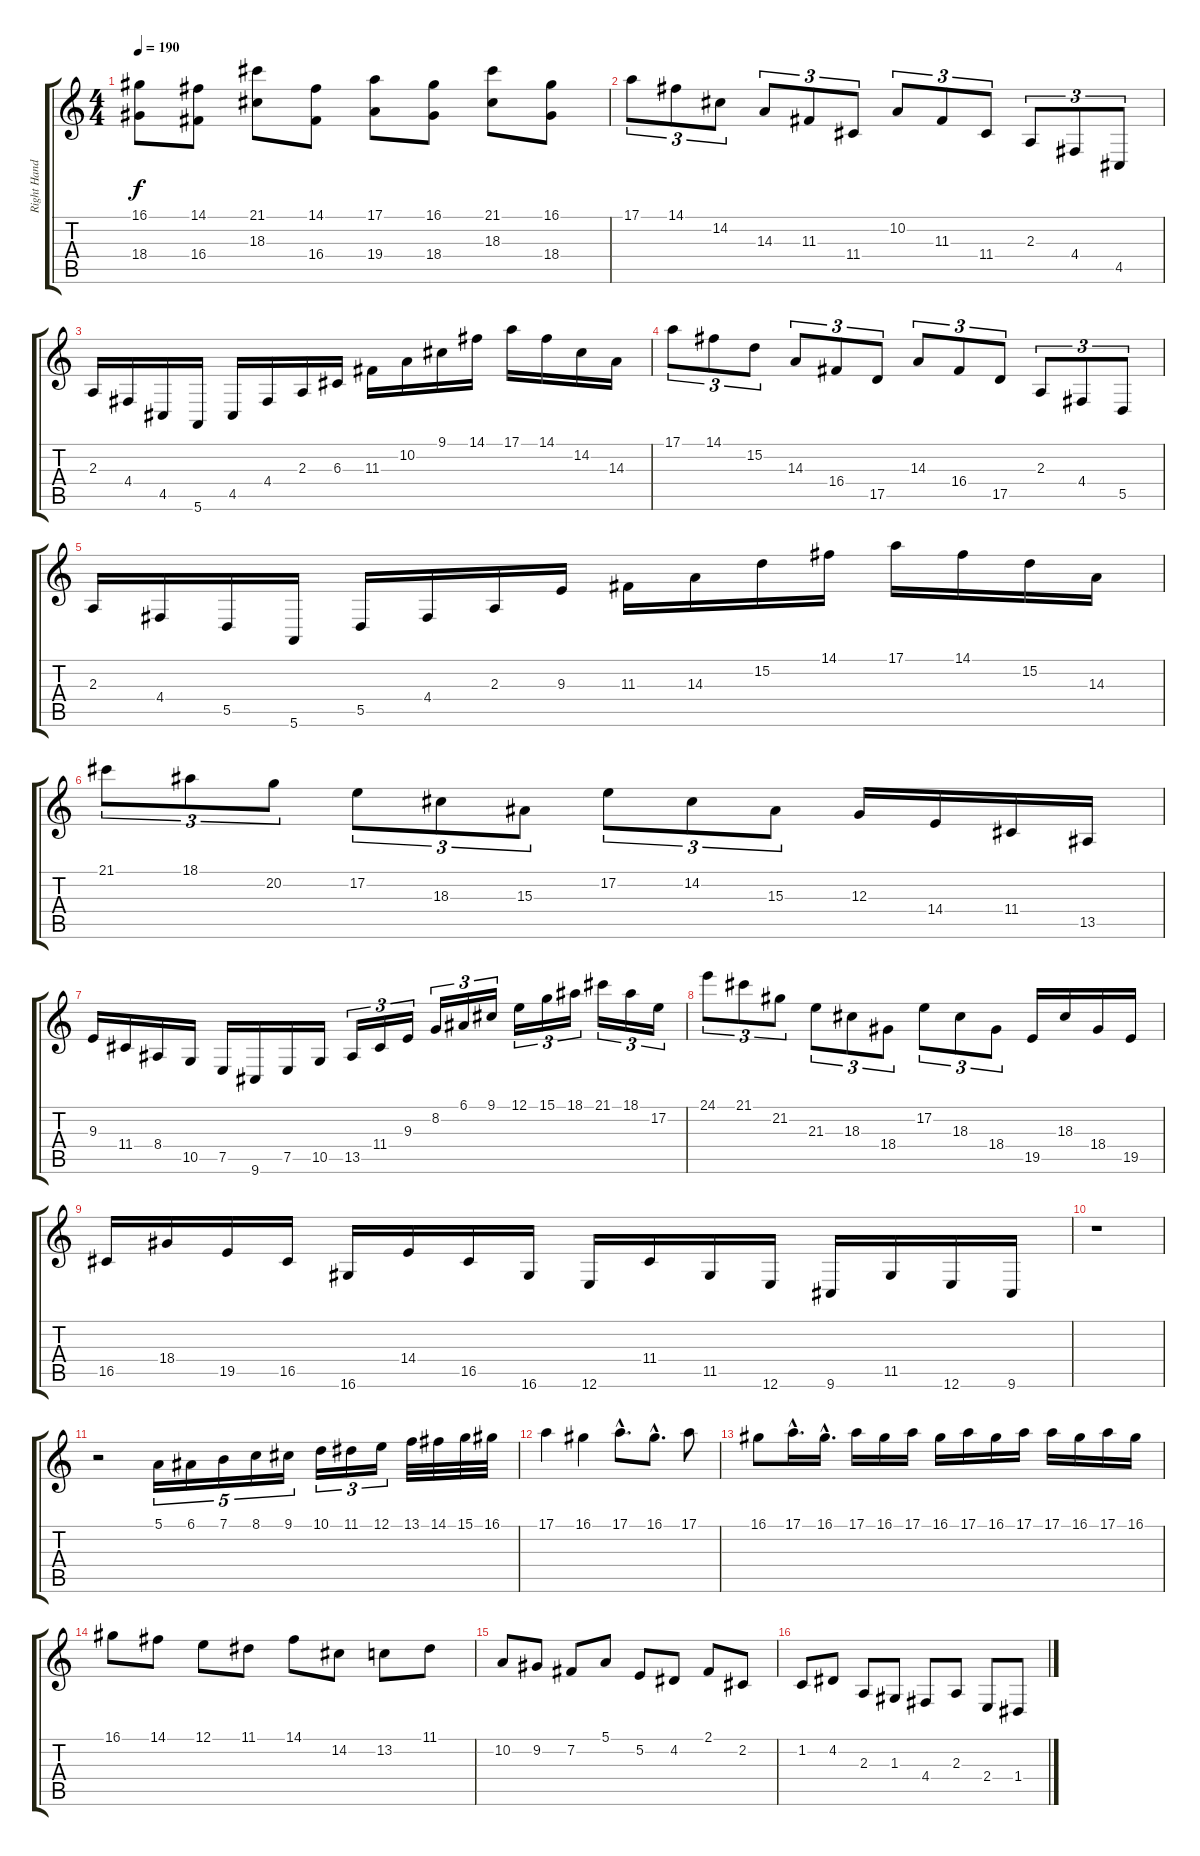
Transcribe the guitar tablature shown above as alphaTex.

\track ("Right Hand" "Right Hand") {instrument acousticgrandpiano}
\staff {score tabs}
\tuning (E4 B3 G3 D3 A2 E2) {hide}
\ts (4 4)
\tempo 190
\clef g2
\ks c
(16.1 18.4).8{dy f} (14.1 16.4).8 (21.1 18.3).8 (14.1 16.4).8 (17.1 19.4).8 (16.1 18.4).8 (21.1 18.3).8 (16.1 18.4).8 |
17.1.8{tu (3 2)} 14.1.8{tu (3 2)} 14.2.8{tu (3 2)} 14.3.8{tu (3 2)} 11.3.8{tu (3 2)} 11.4.8{tu (3 2)} 10.2.8{tu (3 2)} 11.3.8{tu (3 2)} 11.4.8{tu (3 2)} 2.3.8{tu (3 2)} 4.4.8{tu (3 2)} 4.5.8{tu (3 2)} |
2.3.16 4.4.16 4.5.16 5.6.16 4.5.16 4.4.16 2.3.16 6.3.16 11.3.16 10.2.16 9.1.16 14.1.16 17.1.16 14.1.16 14.2.16 14.3.16 |
17.1.8{tu (3 2)} 14.1.8{tu (3 2)} 15.2.8{tu (3 2)} 14.3.8{tu (3 2)} 16.4.8{tu (3 2)} 17.5.8{tu (3 2)} 14.3.8{tu (3 2)} 16.4.8{tu (3 2)} 17.5.8{tu (3 2)} 2.3.8{tu (3 2)} 4.4.8{tu (3 2)} 5.5.8{tu (3 2)} |
2.3.16 4.4.16 5.5.16 5.6.16 5.5.16 4.4.16 2.3.16 9.3.16 11.3.16 14.3.16 15.2.16 14.1.16 17.1.16 14.1.16 15.2.16 14.3.16 |
21.1.8{tu (3 2)} 18.1.8{tu (3 2)} 20.2.8{tu (3 2)} 17.2.8{tu (3 2)} 18.3.8{tu (3 2)} 15.3.8{tu (3 2)} 17.2.8{tu (3 2)} 14.2.8{tu (3 2)} 15.3.8{tu (3 2)} 12.3.16 14.4.16 11.4.16 13.5.16 |
9.3.16 11.4.16 8.4.16 10.5.16 7.5.16 9.6.16 7.5.16 10.5.16 13.5.16{tu (3 2)} 11.4.16{tu (3 2)} 9.3.16{tu (3 2)} 8.2.16{tu (3 2)} 6.1.16{tu (3 2)} 9.1.16{tu (3 2)} 12.1.16{tu (3 2)} 15.1.16{tu (3 2)} 18.1.16{tu (3 2)} 21.1.16{tu (3 2)} 18.1.16{tu (3 2)} 17.2.16{tu (3 2)} |
24.1.8{tu (3 2)} 21.1.8{tu (3 2)} 21.2.8{tu (3 2)} 21.3.8{tu (3 2)} 18.3.8{tu (3 2)} 18.4.8{tu (3 2)} 17.2.8{tu (3 2)} 18.3.8{tu (3 2)} 18.4.8{tu (3 2)} 19.5.16 18.3.16 18.4.16 19.5.16 |
16.5.16 18.4.16 19.5.16 16.5.16 16.6.16 14.4.16 16.5.16 16.6.16 12.6.16 11.4.16 11.5.16 12.6.16 9.6.16 11.5.16 12.6.16 9.6.16 |
r.1 |
r.2 5.1.16{tu (5 4)} 6.1.16{tu (5 4)} 7.1.16{tu (5 4)} 8.1.16{tu (5 4)} 9.1.16{tu (5 4)} 10.1.16{tu (3 2)} 11.1.16{tu (3 2)} 12.1.16{tu (3 2)} 13.1.32 14.1.32 15.1.32 16.1.32 |
17.1.4 16.1.4 17.1{hac}.8{d} 16.1{hac}.8{d} 17.1.8 |
16.1.8 17.1{hac}.16{d} 16.1{hac}.16{d} 17.1.16 16.1.16 17.1.16 16.1.16 17.1.16 16.1.16 17.1.16 17.1.16 16.1.16 17.1.16 16.1.16 |
16.1.8 14.1.8 12.1.8 11.1.8 14.1.8 14.2.8 13.2.8 11.1.8 |
10.2.8 9.2.8 7.2.8 5.1.8 5.2.8 4.2.8 2.1.8 2.2.8 |
1.2.8 4.2.8 2.3.8 1.3.8 4.4.8 2.3.8 2.4.8 1.4.8
